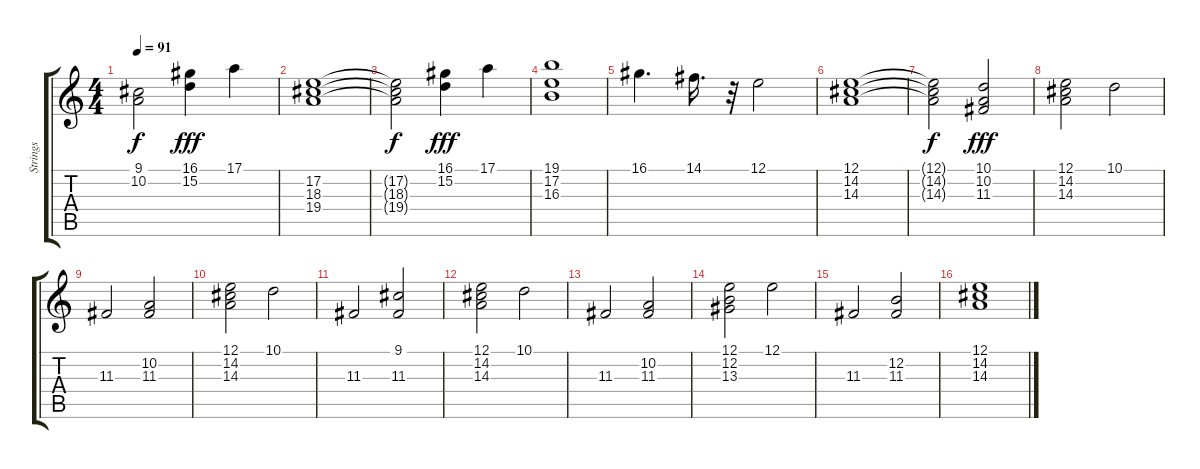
\track ("Strings" "Strings") {instrument synthstrings1}
\staff {score tabs}
\tuning (E4 B3 G3 D3 A2 E2) {hide}
\ts (4 4)
\tempo 91
\clef g2
\ks c
(9.1{t} 10.2{t}).2{dy f} (16.1 15.2).4{dy fff} 17.1.4 |
(17.2 18.3 19.4).1 |
(17.2{t} 18.3{t} 19.4{t}).2{dy f} (16.1 15.2).4{dy fff} 17.1.4 |
(19.1 17.2 16.3).1 |
16.1.4{d} 14.1.16{d} r.32 12.1.2 |
(12.1 14.2 14.3).1 |
(12.1{t} 14.2{t} 14.3{t}).2{dy f} (10.1 10.2 11.3).2{dy fff} |
(12.1 14.2 14.3).2 10.1.2 |
11.3.2 (10.2 11.3).2 |
(12.1 14.2 14.3).2 10.1.2 |
11.3.2 (9.1 11.3).2 |
(12.1 14.2 14.3).2 10.1.2 |
11.3.2 (10.2 11.3).2 |
(12.1 12.2 13.3).2 12.1.2 |
11.3.2 (12.2 11.3).2 |
(12.1 14.2 14.3).1
